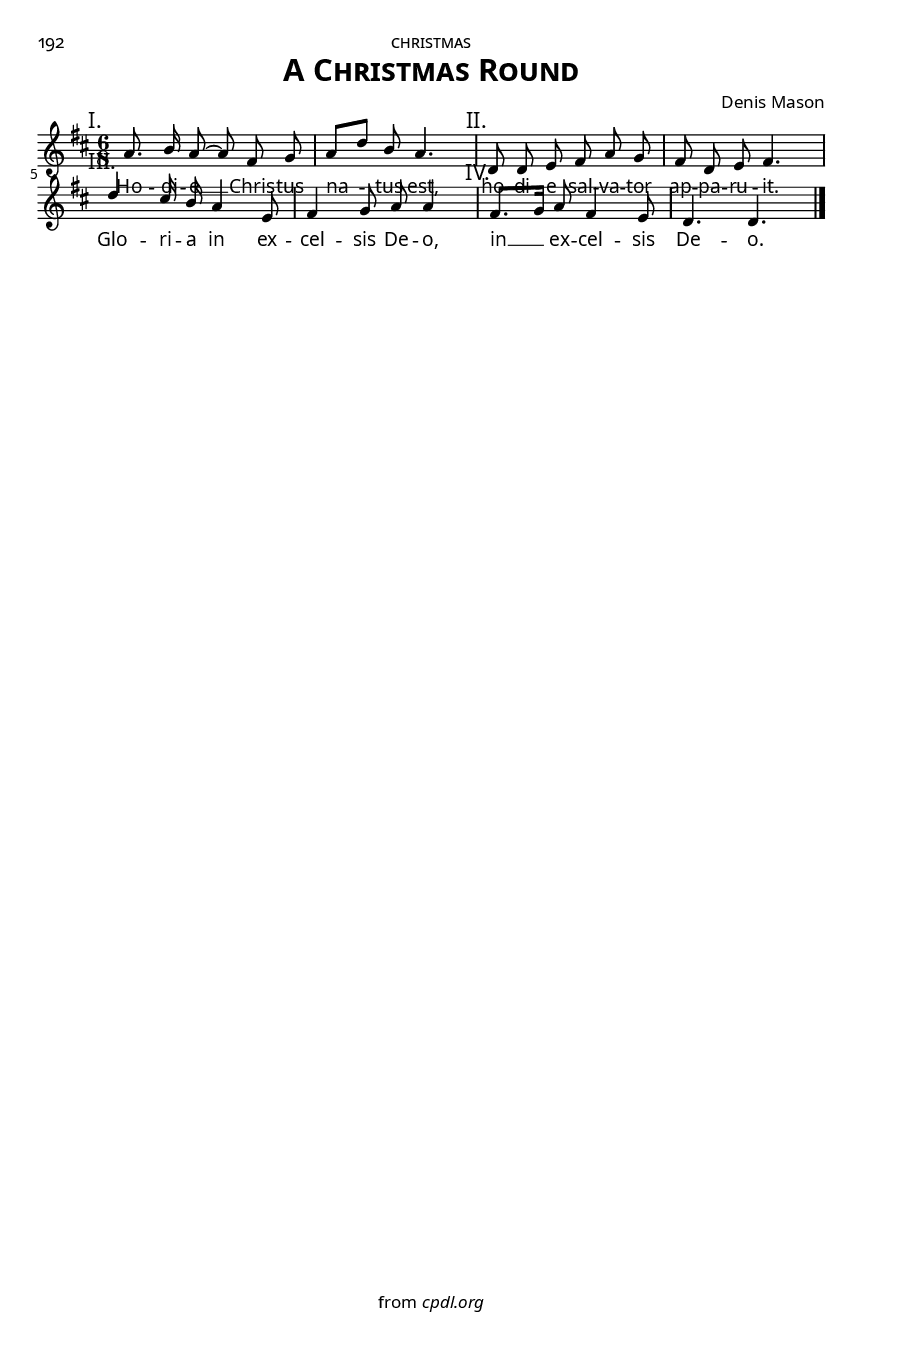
\version "2.14.2"
\include "util.ly"
\header {
    title = \markup{\override #'(font-name . "Garamond Premier Pro Semibold"){ \abs-fontsize #15 \smallCapsOldStyle"A Christmas Round"}}
    composer = \markup\oldStyleNum"Denis Mason"
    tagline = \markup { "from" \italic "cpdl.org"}
  }\paper {
  print-all-headers = ##f
  paper-height = 9\in
  paper-width = 6\in
  indent = 0\in
  %system-system-spacing = #'((basic-distance . 10) (padding . 0))
  system-system-spacing =
    #'((basic-distance . 0)
       (minimum-distance . 0)
       (padding . -5)
       (stretchability . 100))
  score-markup-spacing =
    #'((basic-distance . 0)
       (minimum-distance . 0)
       (padding . 1)
       (stretchability . 0))
  ragged-last-bottom = ##t
  ragged-bottom = ##f
  two-sided = ##t
  inner-margin = 0.5\in
  outer-margin = 0.25\in
  top-margin = 0.25\in
  bottom-margin = 0.25\in
  first-page-number = #192
  print-first-page-number = ##t
  headerLine = \markup{\override #'(font-name . "Garamond Premier Pro") \smallCapsOldStyle"christmas"}
  oddHeaderMarkup = \markup\fill-line{
     \override #'(font-name . "Garamond Premier Pro")\abs-fontsize #8.5
     \combine 
        \fill-line{"" \on-the-fly #print-page-number-check-first
        \oldStylePageNum""
        }
        \fill-line{\headerLine}
  }
  evenHeaderMarkup = \markup {
     \override #'(font-name . "Garamond Premier Pro")\abs-fontsize #8.5
     \combine
        \on-the-fly #print-page-number-check-first
        \oldStylePageNum""
        \fill-line{\headerLine}
  }
}
#(set-global-staff-size 15) \paper{ #(define fonts (make-pango-font-tree "GoudyOlSt BT" "Garamond Premier Pro" "Garamond Premier Pro" (/ 15 20))) }
global = {
  \key d \major
  \time 6/8
  \autoBeamOff
}

sopMusic = \relative c'' {
  \mark "I."
  a8. b16 a8~ a fis g |
  a[ d] b a4. |
  
  \mark "II."
  d,8 d e fis a g |
  fis d e fis4. | \break
  
  \mark "III."
  d'4 cis16 b a4 e8 |
  fis4 g8 a8 a4 |
  
  \mark "IV."
  fis8.[ g16] a8 fis4 e8 |
  d4. d \bar "|."
}
sopWords = \lyricmode {
  
}

altoMusic = \relative c' {
  
}
altoWords = \lyricmode {
  Ho -- di -- e __ Chris -- tus na -- tus est,
  ho -- di -- e sal -- va -- tor ap -- pa -- ru -- it.
  Glo -- ri -- a in ex -- cel -- sis De -- o,
  in __ ex -- cel -- sis De -- o.
}
altoWordsII = \lyricmode {
}
altoWordsIII = \lyricmode {
}
altoWordsIV = \lyricmode {
}
altoWordsV = \lyricmode {
}
altoWordsVI = \lyricmode {
}
tenorMusic = \relative c' {
}
tenorWords = \lyricmode {

}

bassMusic = \relative c {
}
bassWords = \lyricmode {

}

pianoRH = \relative c' {
  
}
pianoLH = \relative c' {
  
}

\score {
  <<
   \new ChoirStaff <<
%    \new Lyrics = sopranos \with { \override VerticalAxisGroup #'nonstaff-relatedstaff-spacing = #'((basic-distance . 1)) }
    \new Staff = women <<
      \new Voice = "sopranos" { \voiceOne << \global \sopMusic >> }
      \new Voice = "altos" { \voiceTwo << \global \altoMusic >> }
    >>
    \new Lyrics \with { alignAboveContext = #"women" \override VerticalAxisGroup #'nonstaff-relatedstaff-spacing = #'((basic-distance . 1))} \lyricsto "sopranos" \sopWords
    \new Lyrics = "altosVI"  \with { alignBelowContext = #"women" } \lyricsto "sopranos" \altoWordsVI
    \new Lyrics = "altosV"  \with { alignBelowContext = #"women" } \lyricsto "sopranos" \altoWordsV
    \new Lyrics = "altosIV"  \with { alignBelowContext = #"women" } \lyricsto "sopranos" \altoWordsIV
    \new Lyrics = "altosIII"  \with { alignBelowContext = #"women" } \lyricsto "sopranos" \altoWordsIII
    \new Lyrics = "altosII"  \with { alignBelowContext = #"women" } \lyricsto "sopranos" \altoWordsII
    \new Lyrics = "altos"  \with { alignBelowContext = #"women" } \lyricsto "sopranos" \altoWords
   
  >>
%    \new PianoStaff << \new Staff { \new Voice { \pianoRH } } \new Staff { \clef "bass" \pianoLH } >>
  >>
  \layout {
    \context {
      \Score
      %\override SpacingSpanner #'base-shortest-duration = #(ly:make-moment 1 8)
      %\override SpacingSpanner #'common-shortest-duration = #(ly:make-moment 1 4)
    }
    \context {
      % Remove all empty staves
      % \Staff \RemoveEmptyStaves \override VerticalAxisGroup #'remove-first = ##t
    }
    \context {
      \Lyrics
      \override LyricText #'X-offset = #center-on-word
    }
  }
  
  \midi {
    \tempo 4 = 90
    \set Staff.midiInstrument = "flute"
  
    \context {
      \Voice
      \remove "Dynamic_performer"
    }
  }
}
